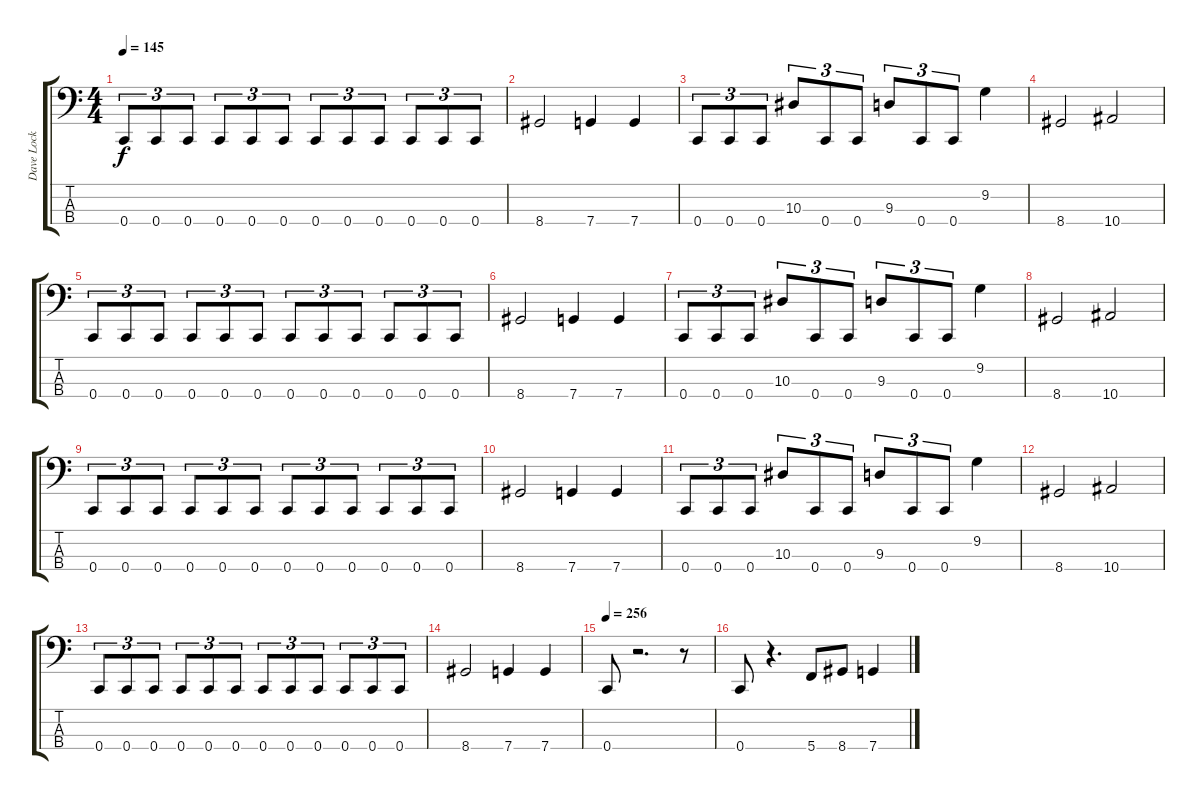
\track ("Dave Lock (Bass)" "Dave Lock ") {instrument electricbasspick}
\staff {score tabs}
\tuning (Eb2 Bb1 F1 C1) {hide}
\ts (4 4)
\tempo 145
\clef f4
\ks c
0.4.8{tu (3 2) dy f} 0.4.8{tu (3 2)} 0.4.8{tu (3 2)} 0.4.8{tu (3 2)} 0.4.8{tu (3 2)} 0.4.8{tu (3 2)} 0.4.8{tu (3 2)} 0.4.8{tu (3 2)} 0.4.8{tu (3 2)} 0.4.8{tu (3 2)} 0.4.8{tu (3 2)} 0.4.8{tu (3 2)} |
8.4.2 7.4.4 7.4.4 |
0.4.8{tu (3 2)} 0.4.8{tu (3 2)} 0.4.8{tu (3 2)} 10.3.8{tu (3 2)} 0.4.8{tu (3 2)} 0.4.8{tu (3 2)} 9.3.8{tu (3 2)} 0.4.8{tu (3 2)} 0.4.8{tu (3 2)} 9.2.4 |
8.4.2 10.4.2 |
0.4.8{tu (3 2)} 0.4.8{tu (3 2)} 0.4.8{tu (3 2)} 0.4.8{tu (3 2)} 0.4.8{tu (3 2)} 0.4.8{tu (3 2)} 0.4.8{tu (3 2)} 0.4.8{tu (3 2)} 0.4.8{tu (3 2)} 0.4.8{tu (3 2)} 0.4.8{tu (3 2)} 0.4.8{tu (3 2)} |
8.4.2 7.4.4 7.4.4 |
0.4.8{tu (3 2)} 0.4.8{tu (3 2)} 0.4.8{tu (3 2)} 10.3.8{tu (3 2)} 0.4.8{tu (3 2)} 0.4.8{tu (3 2)} 9.3.8{tu (3 2)} 0.4.8{tu (3 2)} 0.4.8{tu (3 2)} 9.2.4 |
8.4.2 10.4.2 |
0.4.8{tu (3 2)} 0.4.8{tu (3 2)} 0.4.8{tu (3 2)} 0.4.8{tu (3 2)} 0.4.8{tu (3 2)} 0.4.8{tu (3 2)} 0.4.8{tu (3 2)} 0.4.8{tu (3 2)} 0.4.8{tu (3 2)} 0.4.8{tu (3 2)} 0.4.8{tu (3 2)} 0.4.8{tu (3 2)} |
8.4.2 7.4.4 7.4.4 |
0.4.8{tu (3 2)} 0.4.8{tu (3 2)} 0.4.8{tu (3 2)} 10.3.8{tu (3 2)} 0.4.8{tu (3 2)} 0.4.8{tu (3 2)} 9.3.8{tu (3 2)} 0.4.8{tu (3 2)} 0.4.8{tu (3 2)} 9.2.4 |
8.4.2 10.4.2 |
0.4.8{tu (3 2)} 0.4.8{tu (3 2)} 0.4.8{tu (3 2)} 0.4.8{tu (3 2)} 0.4.8{tu (3 2)} 0.4.8{tu (3 2)} 0.4.8{tu (3 2)} 0.4.8{tu (3 2)} 0.4.8{tu (3 2)} 0.4.8{tu (3 2)} 0.4.8{tu (3 2)} 0.4.8{tu (3 2)} |
8.4.2 7.4.4 7.4.4 |
\tempo 256
0.4.8 r.2{d} r.8 |
0.4.8 r.4{d} 5.4.8 8.4.8 7.4.4
